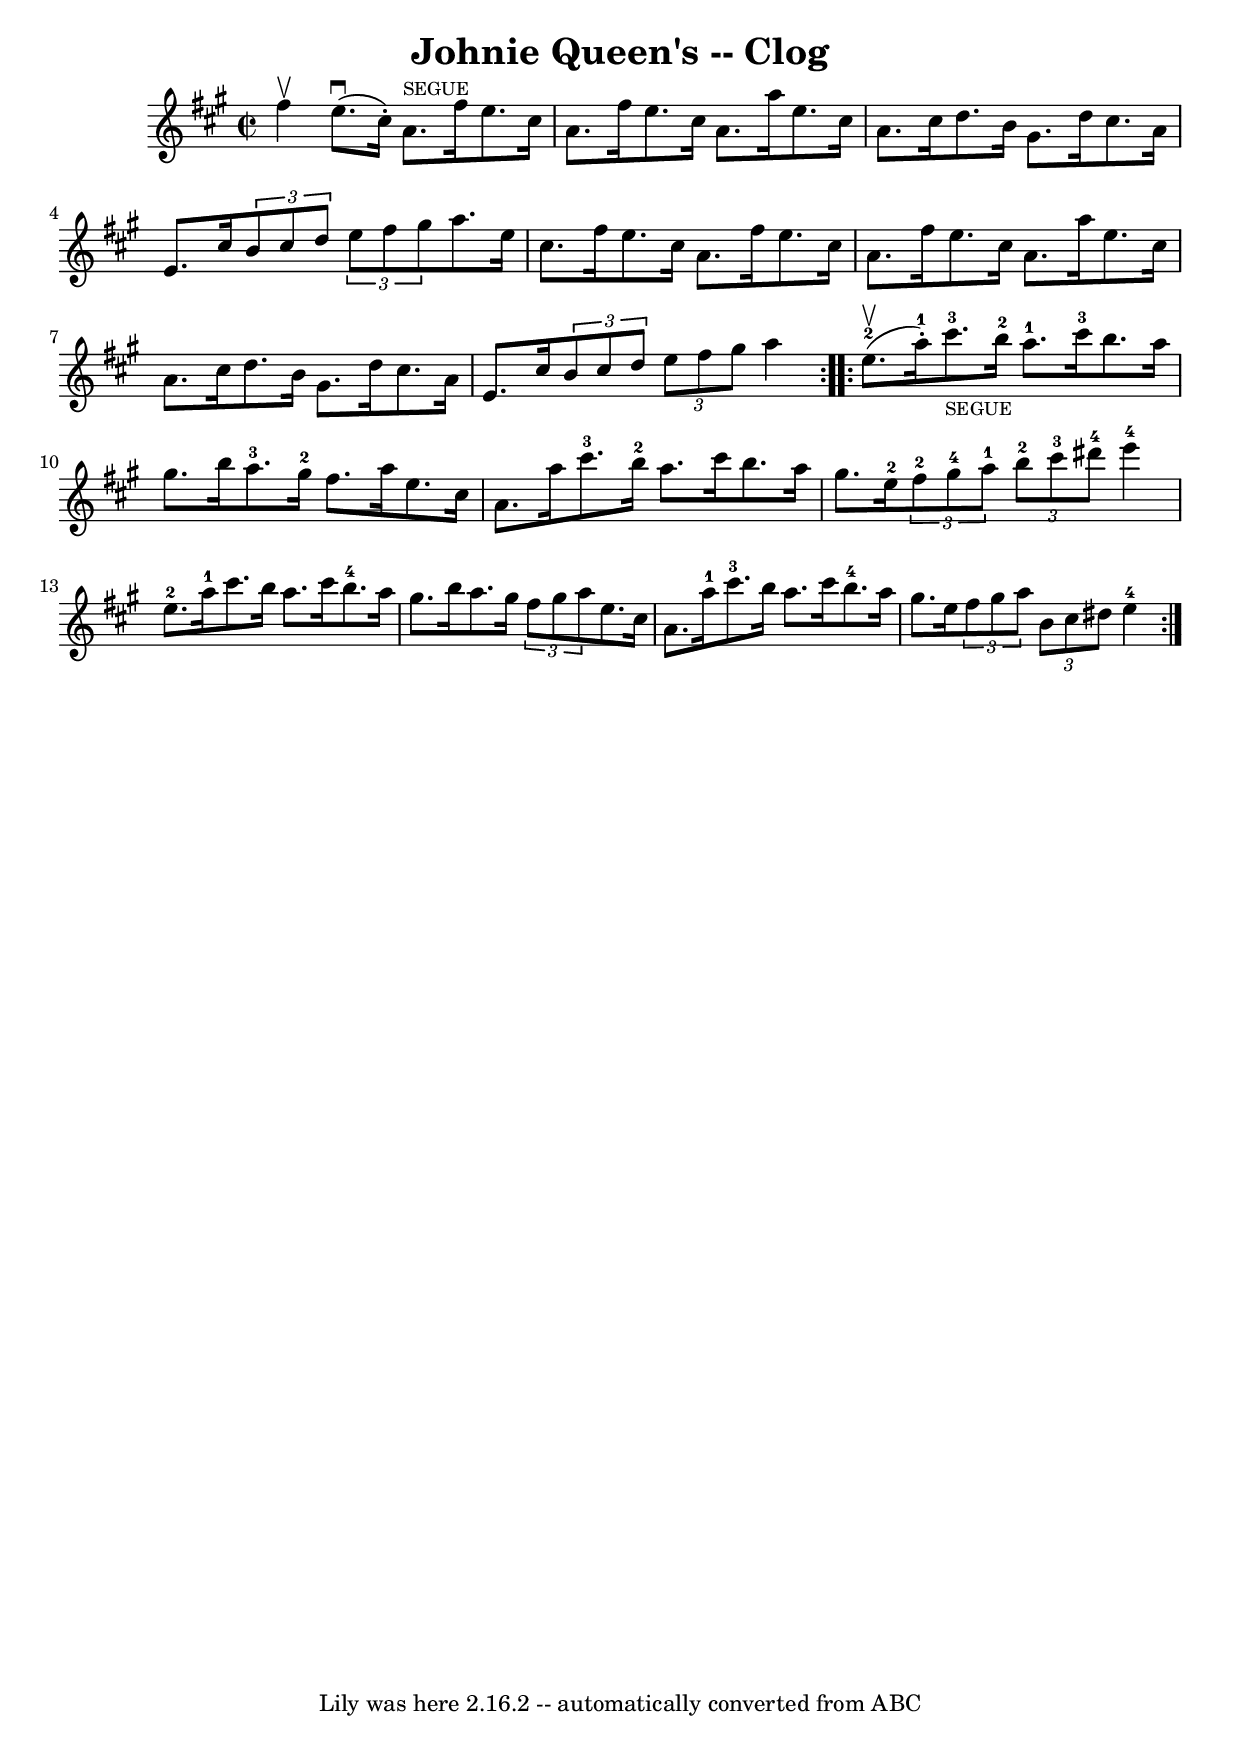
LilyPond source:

\version "2.16.2"
\include "Mammoth.ily"
\header {
  %% book = "Ryan's Mammoth Collection"
  crossRefNumber = "1"
  footnotes = "\\\\=20"
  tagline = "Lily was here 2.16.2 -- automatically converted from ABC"
  title = "Johnie Queen's -- Clog"

}
voicedefault =  {



  \repeat volta 2 {

    \override Staff.TimeSignature #'style = #'C
    \time 2/2 
    \key a \major     fis''4^\upbow  |
    e''8.^\downbow(     cis''16-.) a'8.^\segue fis''16 e''8. cis''16 a'8. fis''16    |
    e''8. cis''16 a'8. a''16 e''8. cis''16 a'8.         cis''16     |
    d''8. b'16 gis'8. d''16 cis''8. a'16         e'8. cis''16     |
    \times 2/3 { b'8 cis''8 d''8  
	       }   
    \times 2/3 { e''8 fis''8 gis''8  
	       } a''8. e''16 cis''8.         fis''16     |
    e''8. cis''16 a'8. fis''16 e''8.         cis''16 a'8. fis''16     |
    e''8. cis''16 a'8. a''16         e''8. cis''16 a'8. cis''16     |
    d''8. b'16 gis'8.         d''16 cis''8. a'16 e'8. cis''16     |
    \times 2/3 { b'8    
		 cis''8 d''8  
	       }   \times 2/3 { e''8 fis''8 gis''8  
			      } a''4  
  }     

  \repeat volta 2 {     e''8.-2^\upbow(a''16-1-.)    |
    
    cis'''8.-3_\segue b''16-2 a''8.-1 cis'''16-3 b''8.         a''16 gis''8. b''16     |
    a''8.-3 gis''16-2 fis''8.        a''16 e''8. cis''16 a'8. a''16     |
    cis'''8.-3        b''16-2 a''8. cis'''16 b''8. a''16 gis''8. e''16-2     |
    \times 2/3 { fis''8-2 gis''8-4 a''8-1 
	       }   
    \times 2/3 { b''8-2 cis'''8-3 dis'''8-4 
	       } e'''4-4        e''8.-2 a''16-1    |
    cis'''8. b''16 a''8. cis'''16      b''8.-4 a''16 gis''8. b''16     |
    a''8. gis''16    
    \times 2/3 { fis''8 gis''8 a''8   	       } e''8. cis''16 a'8. a''16-1    |
    cis'''8.-3 b''16 a''8. cis'''16 b''8.-4 a''16 gis''8. e''16    |
    \times 2/3 { fis''8 gis''8  
		 a''8  
	       }   \times 2/3 { b'8 cis''8 dis''8  
			      } e''4-4     
  }   

}

\score{
  <<

    \context Staff="default"
    {
      \voicedefault 
      
    }

  >>
  \layout {
    
  }
  \midi {
  }

}
